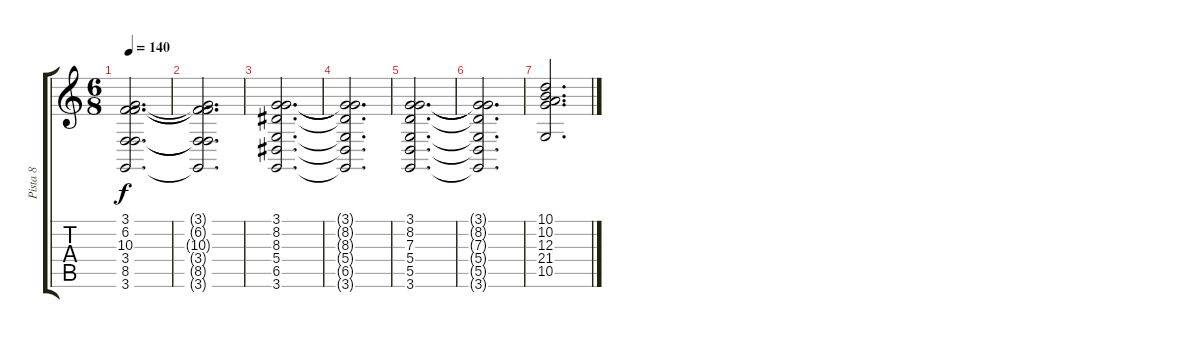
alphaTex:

\track ("Pista 8" "Pista 8") {instrument tremolostrings}
\staff {score tabs}
\tuning (E4 B3 G3 D3 A2 E2) {hide}
\ts (6 8)
\tempo 140
\clef g2
\ks c
(3.1 6.2 10.3 3.4 8.5 3.6).2{d dy f} |
(3.1{t} 6.2{t} 10.3{t} 3.4{t} 8.5{t} 3.6{t}).2{d} |
(3.1 8.2 8.3 5.4 6.5 3.6).2{d} |
(3.1{t} 8.2{t} 8.3{t} 5.4{t} 6.5{t} 3.6{t}).2{d} |
(3.1 8.2 7.3 5.4 5.5 3.6).2{d} |
(3.1{t} 8.2{t} 7.3{t} 5.4{t} 5.5{t} 3.6{t}).2{d} |
(10.1 10.2 12.3 21.4 10.5).2{d volume 0}
